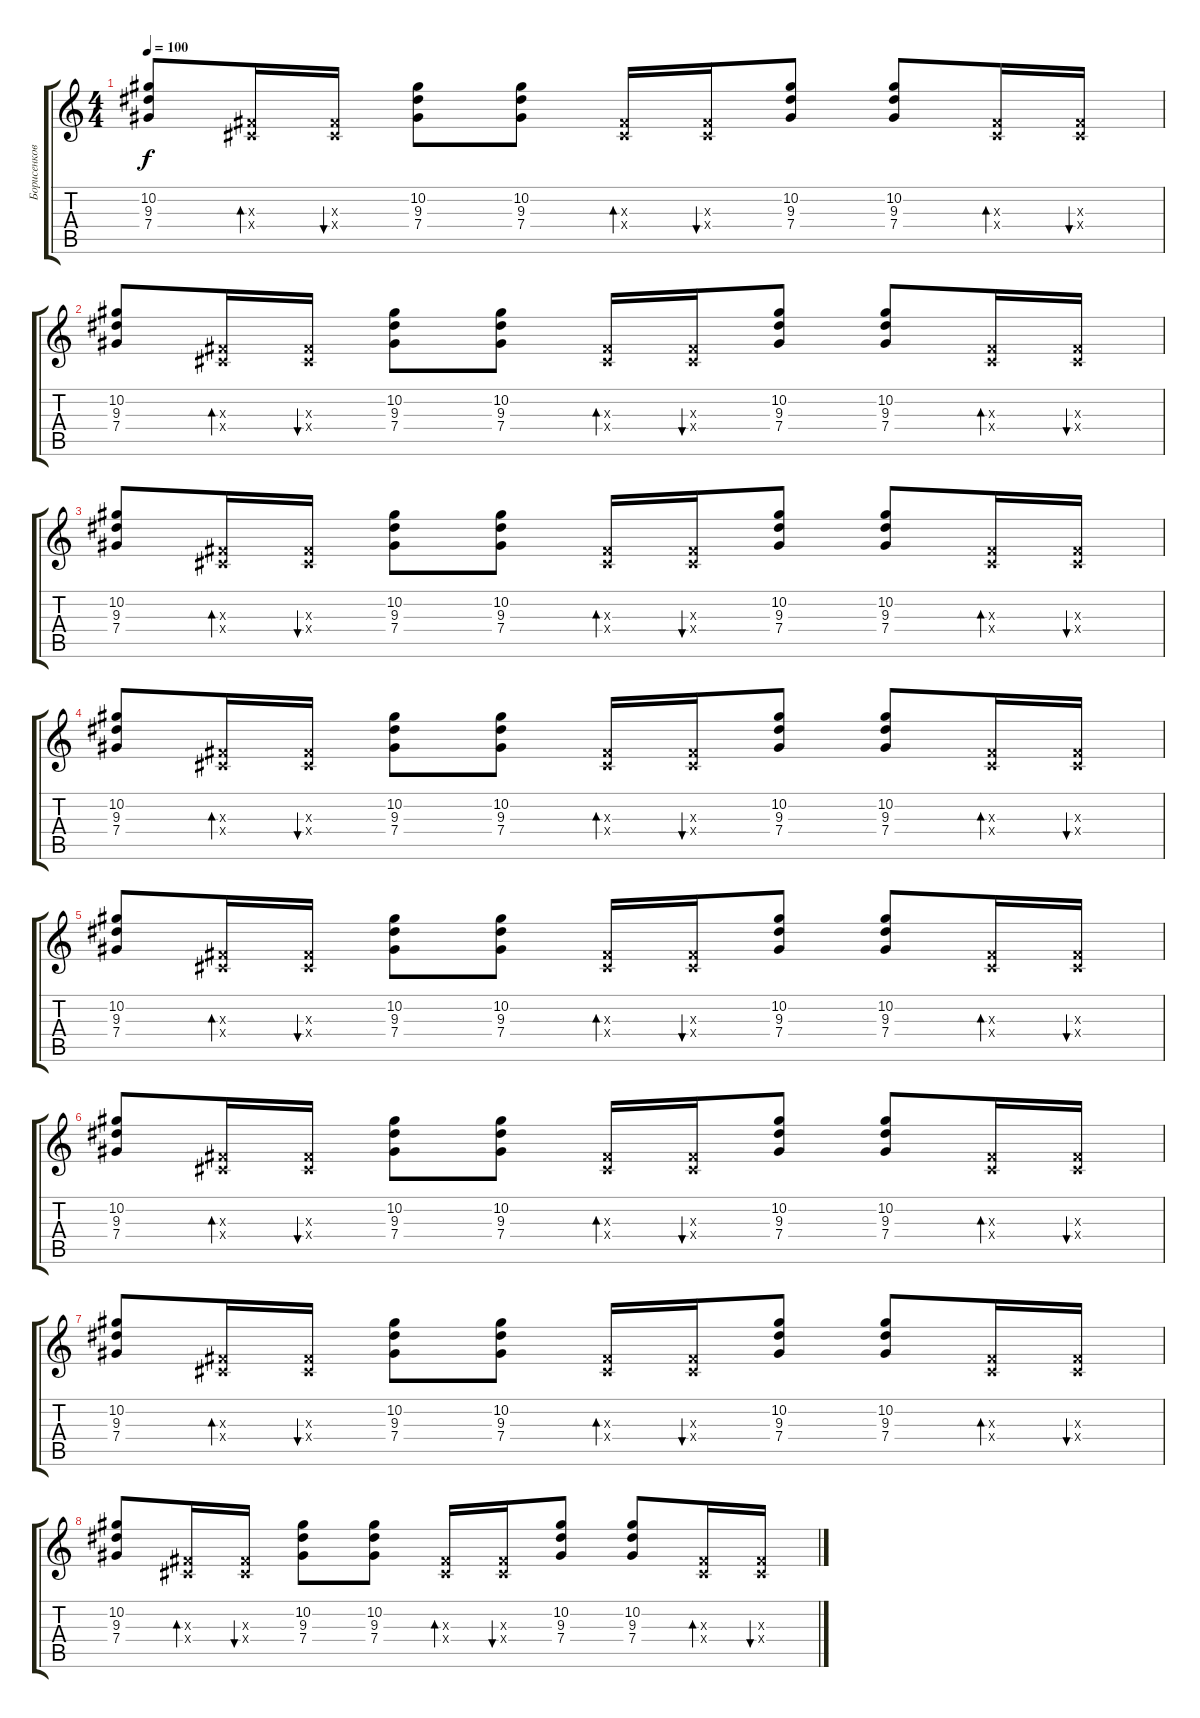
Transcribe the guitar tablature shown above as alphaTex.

\track ("Борисенков Дмитрий" "Борисенков") {instrument electricguitarclean}
\staff {score tabs}
\tuning (Eb4 Bb3 Gb3 Db3 Ab2 Eb2) {hide}
\ts (4 4)
\tempo 100
\clef g2
\ks c
(10.2 9.3 7.4).8{dy f} (0.3{x} 0.4{x}).16{bd 480} (0.3{x} 0.4{x}).16{bu 480} (10.2 9.3 7.4).8 (10.2 9.3 7.4).8 (0.3{x} 0.4{x}).16{bd 480} (0.3{x} 0.4{x}).16{bu 480} (10.2 9.3 7.4).8 (10.2 9.3 7.4).8 (0.3{x} 0.4{x}).16{bd 480} (0.3{x} 0.4{x}).16{bu 480} |
(10.2 9.3 7.4).8 (0.3{x} 0.4{x}).16{bd 480} (0.3{x} 0.4{x}).16{bu 480} (10.2 9.3 7.4).8 (10.2 9.3 7.4).8 (0.3{x} 0.4{x}).16{bd 480} (0.3{x} 0.4{x}).16{bu 480} (10.2 9.3 7.4).8 (10.2 9.3 7.4).8 (0.3{x} 0.4{x}).16{bd 480} (0.3{x} 0.4{x}).16{bu 480} |
(10.2 9.3 7.4).8 (0.3{x} 0.4{x}).16{bd 480} (0.3{x} 0.4{x}).16{bu 480} (10.2 9.3 7.4).8 (10.2 9.3 7.4).8 (0.3{x} 0.4{x}).16{bd 480} (0.3{x} 0.4{x}).16{bu 480} (10.2 9.3 7.4).8 (10.2 9.3 7.4).8 (0.3{x} 0.4{x}).16{bd 480} (0.3{x} 0.4{x}).16{bu 480} |
(10.2 9.3 7.4).8 (0.3{x} 0.4{x}).16{bd 480} (0.3{x} 0.4{x}).16{bu 480} (10.2 9.3 7.4).8 (10.2 9.3 7.4).8 (0.3{x} 0.4{x}).16{bd 480} (0.3{x} 0.4{x}).16{bu 480} (10.2 9.3 7.4).8 (10.2 9.3 7.4).8 (0.3{x} 0.4{x}).16{bd 480} (0.3{x} 0.4{x}).16{bu 480} |
(10.2 9.3 7.4).8 (0.3{x} 0.4{x}).16{bd 480} (0.3{x} 0.4{x}).16{bu 480} (10.2 9.3 7.4).8 (10.2 9.3 7.4).8 (0.3{x} 0.4{x}).16{bd 480} (0.3{x} 0.4{x}).16{bu 480} (10.2 9.3 7.4).8 (10.2 9.3 7.4).8 (0.3{x} 0.4{x}).16{bd 480} (0.3{x} 0.4{x}).16{bu 480} |
(10.2 9.3 7.4).8 (0.3{x} 0.4{x}).16{bd 480} (0.3{x} 0.4{x}).16{bu 480} (10.2 9.3 7.4).8 (10.2 9.3 7.4).8 (0.3{x} 0.4{x}).16{bd 480} (0.3{x} 0.4{x}).16{bu 480} (10.2 9.3 7.4).8 (10.2 9.3 7.4).8 (0.3{x} 0.4{x}).16{bd 480} (0.3{x} 0.4{x}).16{bu 480} |
(10.2 9.3 7.4).8 (0.3{x} 0.4{x}).16{bd 480} (0.3{x} 0.4{x}).16{bu 480} (10.2 9.3 7.4).8 (10.2 9.3 7.4).8 (0.3{x} 0.4{x}).16{bd 480} (0.3{x} 0.4{x}).16{bu 480} (10.2 9.3 7.4).8 (10.2 9.3 7.4).8 (0.3{x} 0.4{x}).16{bd 480} (0.3{x} 0.4{x}).16{bu 480} |
(10.2 9.3 7.4).8 (0.3{x} 0.4{x}).16{bd 480} (0.3{x} 0.4{x}).16{bu 480} (10.2 9.3 7.4).8 (10.2 9.3 7.4).8 (0.3{x} 0.4{x}).16{bd 480} (0.3{x} 0.4{x}).16{bu 480} (10.2 9.3 7.4).8 (10.2 9.3 7.4).8 (0.3{x} 0.4{x}).16{bd 480} (0.3{x} 0.4{x}).16{bu 480}
